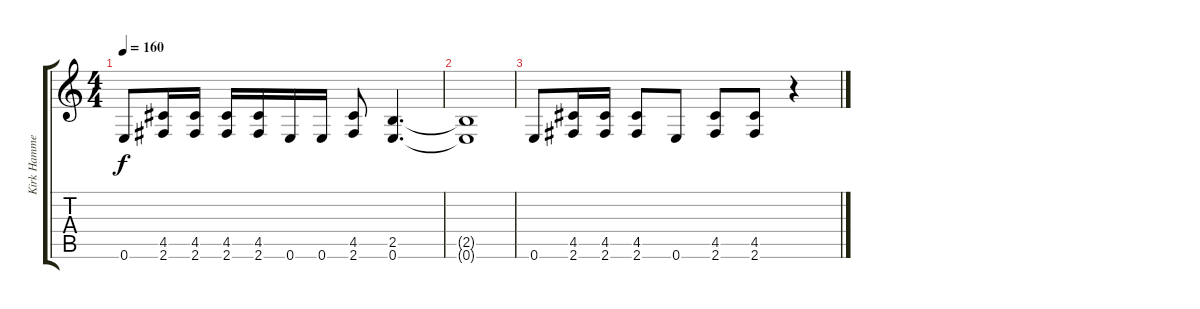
\track ("Kirk Hammet - Rhythm Guitar" "Kirk Hamme") {instrument distortionguitar}
\staff {score tabs}
\tuning (E4 B3 G3 D3 A2 E2) {hide}
\ts (4 4)
\tempo 160
\clef g2
\ks c
0.6.8{dy f} (4.5 2.6).16 (4.5 2.6).16 (4.5 2.6).16 (4.5 2.6).16 0.6.16 0.6.16 (4.5 2.6).8 (2.5 0.6).4{d} |
(2.5{t} 0.6{t}).1 |
0.6.8 (4.5 2.6).16 (4.5 2.6).16 (4.5 2.6).8 0.6.8 (4.5 2.6).8 (4.5 2.6).8 r.4
